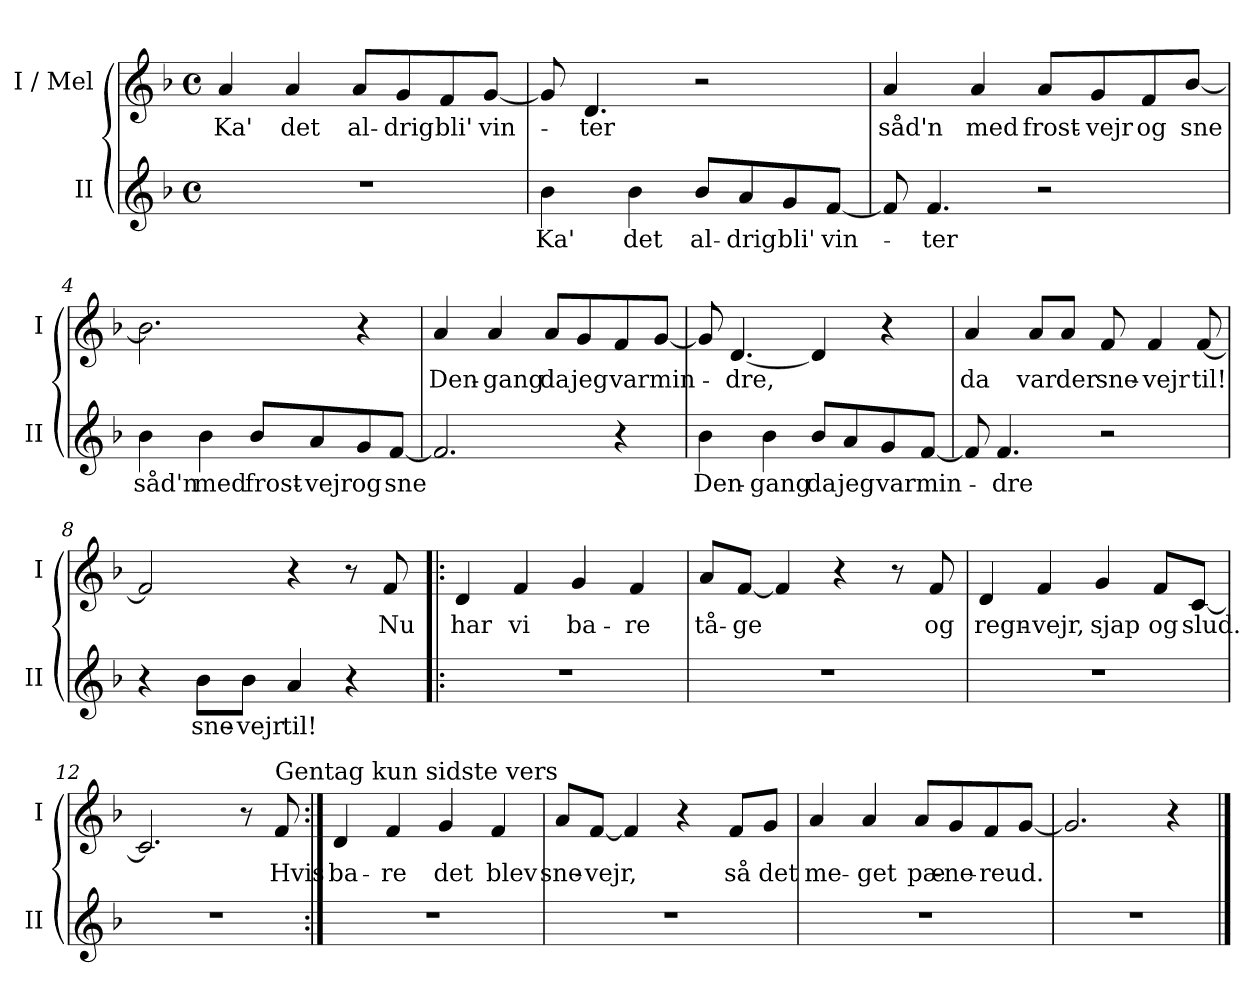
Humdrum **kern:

**kern	**text	**kern	**text
*part2	*part2	*part1	*part1
*staff2	*staff2	*staff1	*staff1
*I"II	*	*I"I / Mel	*
*I'II	*	*I'I	*
*clefG2	*	*clefG2	*
*k[b-]	*	*k[b-]	*
*M4/4	*	*M4/4	*
*met(c)	*	*met(c)	*
*MM120	*	*MM120	*
=1	=1	=1	=1
!	!	!	!LO:LY:b
1r	.	4a/	Ka'
!	!	!	!LO:LY:b
.	.	4a/	det
!	!	!	!LO:LY:b
.	.	8a/L	al-
!	!	!	!LO:LY:b
.	.	8g/	-drig
!	!	!	!LO:LY:b
.	.	8f/	bli'
!	!	!	!LO:LY:b
.	.	[8g/J	vin-
=2	=2	=2	=2
!	!LO:LY:b	!	!
4b-\	Ka'	8g/]	.
!	!	!	!LO:LY:b
.	.	4.d/	-ter
!	!LO:LY:b	!	!
4b-\	det	.	.
!	!LO:LY:b	!	!
8b-/L	al-	2r	.
!	!LO:LY:b	!	!
8a/	-drig	.	.
!	!LO:LY:b	!	!
8g/	bli'	.	.
!	!LO:LY:b	!	!
[8f/J	vin-	.	.
=3	=3	=3	=3
!	!	!	!LO:LY:b
8f/]	.	4a/	såd'n
!	!LO:LY:b	!	!
4.f/	-ter	.	.
!	!	!	!LO:LY:b
.	.	4a/	med
!	!	!	!LO:LY:b
2r	.	8a/L	frost-
!	!	!	!LO:LY:b
.	.	8g/	-vejr
!	!	!	!LO:LY:b
.	.	8f/	og
!	!	!	!LO:LY:b
.	.	[8b-/J	sne
!!LO:LB:g=z
=4	=4	=4	=4
!	!LO:LY:b	!	!
4b-\	såd'n	2.b-\]	.
!	!LO:LY:b	!	!
4b-\	med	.	.
!	!LO:LY:b	!	!
8b-/L	frost-	.	.
!	!LO:LY:b	!	!
8a/	-vejr	.	.
!	!LO:LY:b	!	!
8g/	og	4r	.
!	!LO:LY:b	!	!
[8f/J	sne	.	.
=5	=5	=5	=5
!	!	!	!LO:LY:b
2.f/]	.	4a/	Den-
!	!	!	!LO:LY:b
.	.	4a/	-gang
!	!	!	!LO:LY:b
.	.	8a/L	da
!	!	!	!LO:LY:b
.	.	8g/	jeg
!	!	!	!LO:LY:b
4r	.	8f/	var
!	!	!	!LO:LY:b
.	.	[8g/J	min-
=6	=6	=6	=6
!	!LO:LY:b	!	!
4b-\	Den-	8g/]	.
!	!	!	!LO:LY:b
.	.	[4.d/	-dre,
!	!LO:LY:b	!	!
4b-\	-gang	.	.
!	!LO:LY:b	!	!
8b-/L	da	4d/]	.
!	!LO:LY:b	!	!
8a/	jeg	.	.
!	!LO:LY:b	!	!
8g/	var	4r	.
!	!LO:LY:b	!	!
[8f/J	min-	.	.
!!LO:LB:g=z
=7	=7	=7	=7
!	!	!	!LO:LY:b
8f/]	.	4a/	da
!	!LO:LY:b	!	!
4.f/	-dre	.	.
!	!	!	!LO:LY:b
.	.	8a/L	var
!	!	!	!LO:LY:b
.	.	8a/J	der
!	!	!	!LO:LY:b
2r	.	8f/	sne-
!	!	!	!LO:LY:b
.	.	4f/	-vejr
!	!	!	!LO:LY:b
.	.	[8f/	til!
=8	=8	=8	=8
4r	.	2f/]	.
!	!LO:LY:b	!	!
8b-\L	sne-	.	.
!	!LO:LY:b	!	!
8b-\J	-vejr	.	.
!	!LO:LY:b	!	!
4a/	til!	4r	.
4r	.	8r	.
!	!	!	!LO:LY:b
.	.	8f/	Nu
!!LO:LB:g=z
=9!|:	=9!|:	=9!|:	=9!|:
!	!	!	!LO:LY:b
1r	.	4d/	har
!	!	!	!LO:LY:b
.	.	4f/	vi
!	!	!	!LO:LY:b
.	.	4g/	ba-
!	!	!	!LO:LY:b
.	.	4f/	-re
=10	=10	=10	=10
!	!	!	!LO:LY:b
1r	.	8a/L	tå-
!	!	!	!LO:LY:b
.	.	[8f/J	-ge
.	.	4f/]	.
.	.	4r	.
.	.	8r	.
!	!	!	!LO:LY:b
.	.	8f/	og
=11	=11	=11	=11
!	!	!	!LO:LY:b
1r	.	4d/	regn-
!	!	!	!LO:LY:b
.	.	4f/	-vejr,
!	!	!	!LO:LY:b
.	.	4g/	sjap
!	!	!	!LO:LY:b
.	.	8f/L	og
!	!	!	!LO:LY:b
.	.	[8c/J	slud.
=12	=12	=12	=12
1r	.	2.c/]	.
.	.	8r	.
!	!	!LO:TX:a:t=Gentag kun sidste vers	!
!	!	!	!LO:LY:b
.	.	8f/	Hvis
!!LO:LB:g=z
=13:|!	=13:|!	=13:|!	=13:|!
!	!	!	!LO:LY:b
1r	.	4d/	ba-
!	!	!	!LO:LY:b
.	.	4f/	-re
!	!	!	!LO:LY:b
.	.	4g/	det
!	!	!	!LO:LY:b
.	.	4f/	blev
=14	=14	=14	=14
!	!	!	!LO:LY:b
1r	.	8a/L	sne-
!	!	!	!LO:LY:b
.	.	[8f/J	-vejr,
.	.	4f/]	.
.	.	4r	.
!	!	!	!LO:LY:b
.	.	8f/L	så
!	!	!	!LO:LY:b
.	.	8g/J	det
=15	=15	=15	=15
!	!	!	!LO:LY:b
1r	.	4a/	me-
!	!	!	!LO:LY:b
.	.	4a/	-get
!	!	!	!LO:LY:b
.	.	8a/L	pæ-
!	!	!	!LO:LY:b
.	.	8g/	-ne-
!	!	!	!LO:LY:b
.	.	8f/	-re
!	!	!	!LO:LY:b
.	.	[8g/J	ud.
=16	=16	=16	=16
1r	.	2.g/]	.
.	.	4r	.
==	==	==	==
*-	*-	*-	*-
